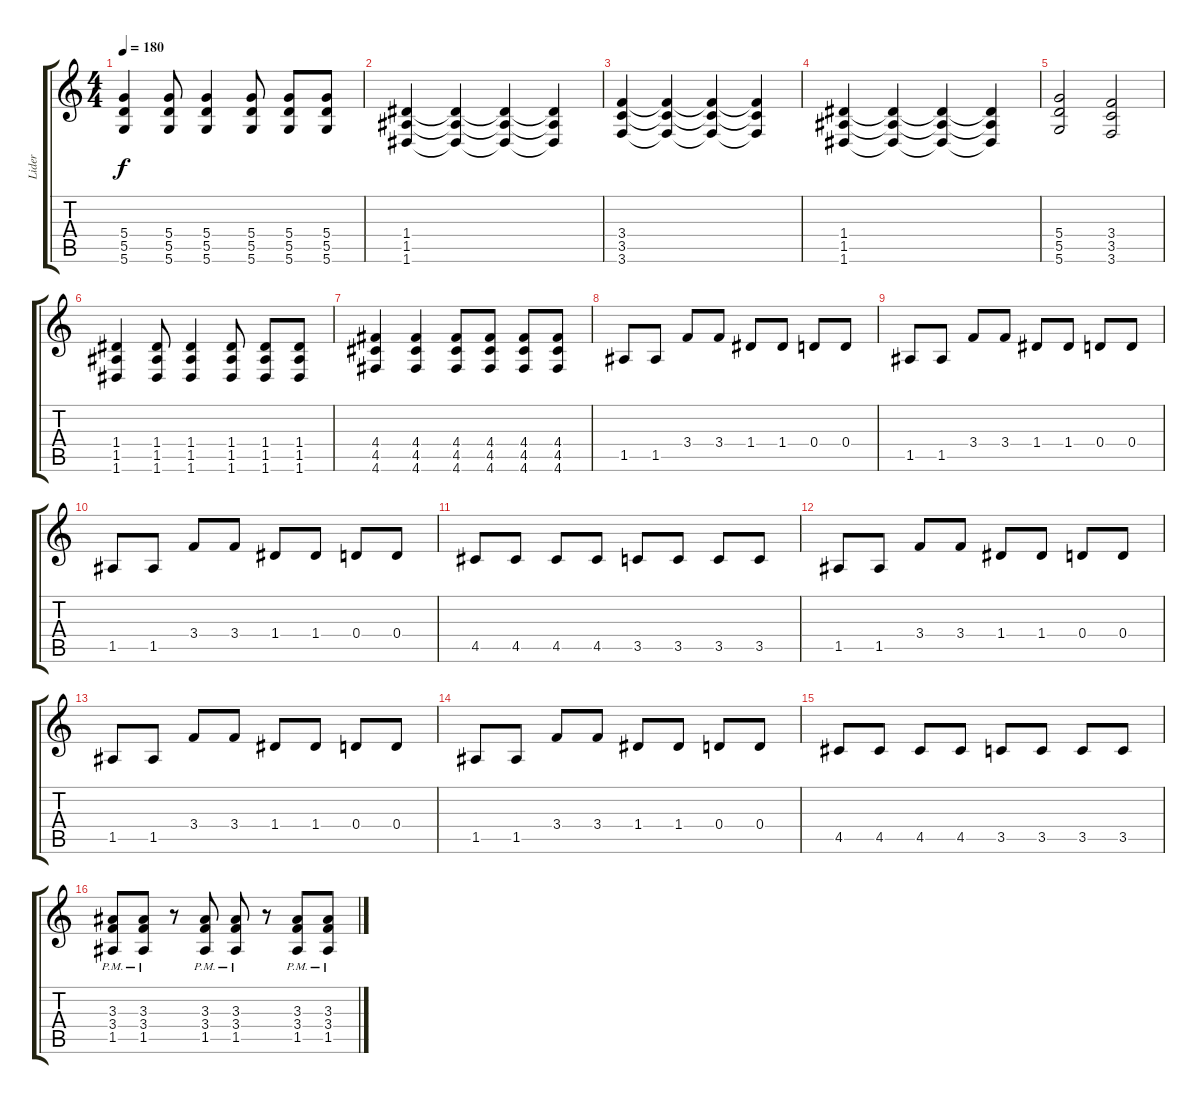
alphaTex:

\track ("Lider" "Lider") {instrument overdrivenguitar}
\staff {score tabs}
\tuning (E4 B3 G3 D3 A2 D2) {hide}
\ts (4 4)
\tempo 180
\clef g2
\ks c
(5.4 5.5 5.6).4{dy f} (5.4 5.5 5.6).8 (5.4 5.5 5.6).4 (5.4 5.5 5.6).8 (5.4 5.5 5.6).8 (5.4 5.5 5.6).8 |
(1.4 1.5 1.6).4 (1.4{t} 1.5{t} 1.6{t}).4 (1.4{t} 1.5{t} 1.6{t}).4 (1.4{t} 1.5{t} 1.6{t}).4 |
(3.4 3.5 3.6).4 (3.4{t} 3.5{t} 3.6{t}).4 (3.4{t} 3.5{t} 3.6{t}).4 (3.4{t} 3.5{t} 3.6{t}).4 |
(1.4 1.5 1.6).4 (1.4{t} 1.5{t} 1.6{t}).4 (1.4{t} 1.5{t} 1.6{t}).4 (1.4{t} 1.5{t} 1.6{t}).4 |
(5.4 5.5 5.6).2 (3.4 3.5 3.6).2 |
(1.4 1.5 1.6).4 (1.4 1.5 1.6).8 (1.4 1.5 1.6).4 (1.4 1.5 1.6).8 (1.4 1.5 1.6).8 (1.4 1.5 1.6).8 |
(4.4 4.5 4.6).4 (4.4 4.5 4.6).4 (4.4 4.5 4.6).8 (4.4 4.5 4.6).8 (4.4 4.5 4.6).8 (4.4 4.5 4.6).8 |
1.5.8 1.5.8 3.4.8 3.4.8 1.4.8 1.4.8 0.4.8 0.4.8 |
1.5.8 1.5.8 3.4.8 3.4.8 1.4.8 1.4.8 0.4.8 0.4.8 |
1.5.8 1.5.8 3.4.8 3.4.8 1.4.8 1.4.8 0.4.8 0.4.8 |
4.5.8 4.5.8 4.5.8 4.5.8 3.5.8 3.5.8 3.5.8 3.5.8 |
1.5.8 1.5.8 3.4.8 3.4.8 1.4.8 1.4.8 0.4.8 0.4.8 |
1.5.8 1.5.8 3.4.8 3.4.8 1.4.8 1.4.8 0.4.8 0.4.8 |
1.5.8 1.5.8 3.4.8 3.4.8 1.4.8 1.4.8 0.4.8 0.4.8 |
4.5.8 4.5.8 4.5.8 4.5.8 3.5.8 3.5.8 3.5.8 3.5.8 |
(3.3{pm} 3.4{pm} 1.5{pm}).8 (3.3{pm} 3.4{pm} 1.5{pm}).8 r.8 (3.3{pm} 3.4{pm} 1.5{pm}).8 (3.3{pm} 3.4{pm} 1.5{pm}).8 r.8 (3.3{pm} 3.4{pm} 1.5{pm}).8 (3.3{pm} 3.4{pm} 1.5{pm}).8
